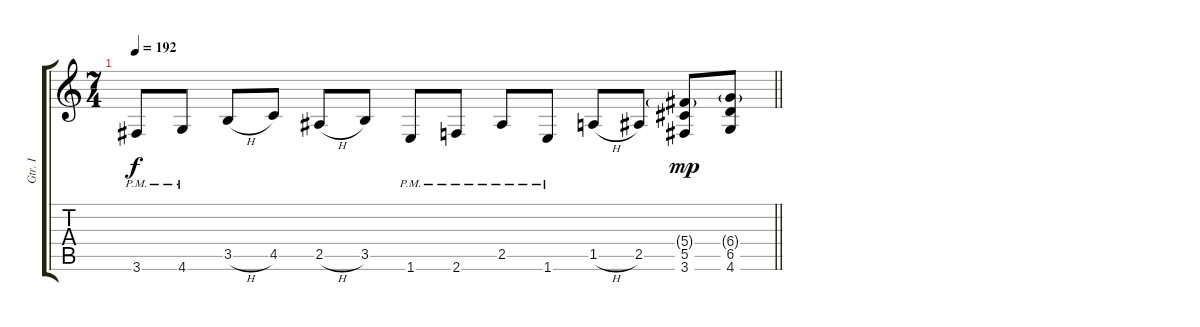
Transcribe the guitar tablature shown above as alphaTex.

\track ("Gtr. I" "Gtr. I") {instrument distortionguitar}
\staff {score tabs}
\tuning (Eb4 Bb3 Gb3 Db3 Ab2 Eb2) {hide}
\ts (7 4)
\tempo 192
\clef g2
\barLineRight lightlight
\ks c
3.6{pm}.8{dy f} 4.6{pm}.8 3.5{h}.8 4.5.8 2.5{h}.8 3.5.8 1.6{pm}.8 2.6{pm}.8 2.5{pm}.8 1.6{pm}.8 1.5{h}.8 2.5.8 (5.4{g} 5.5 3.6).8{dy mp} (6.4{g} 6.5 4.6).8
